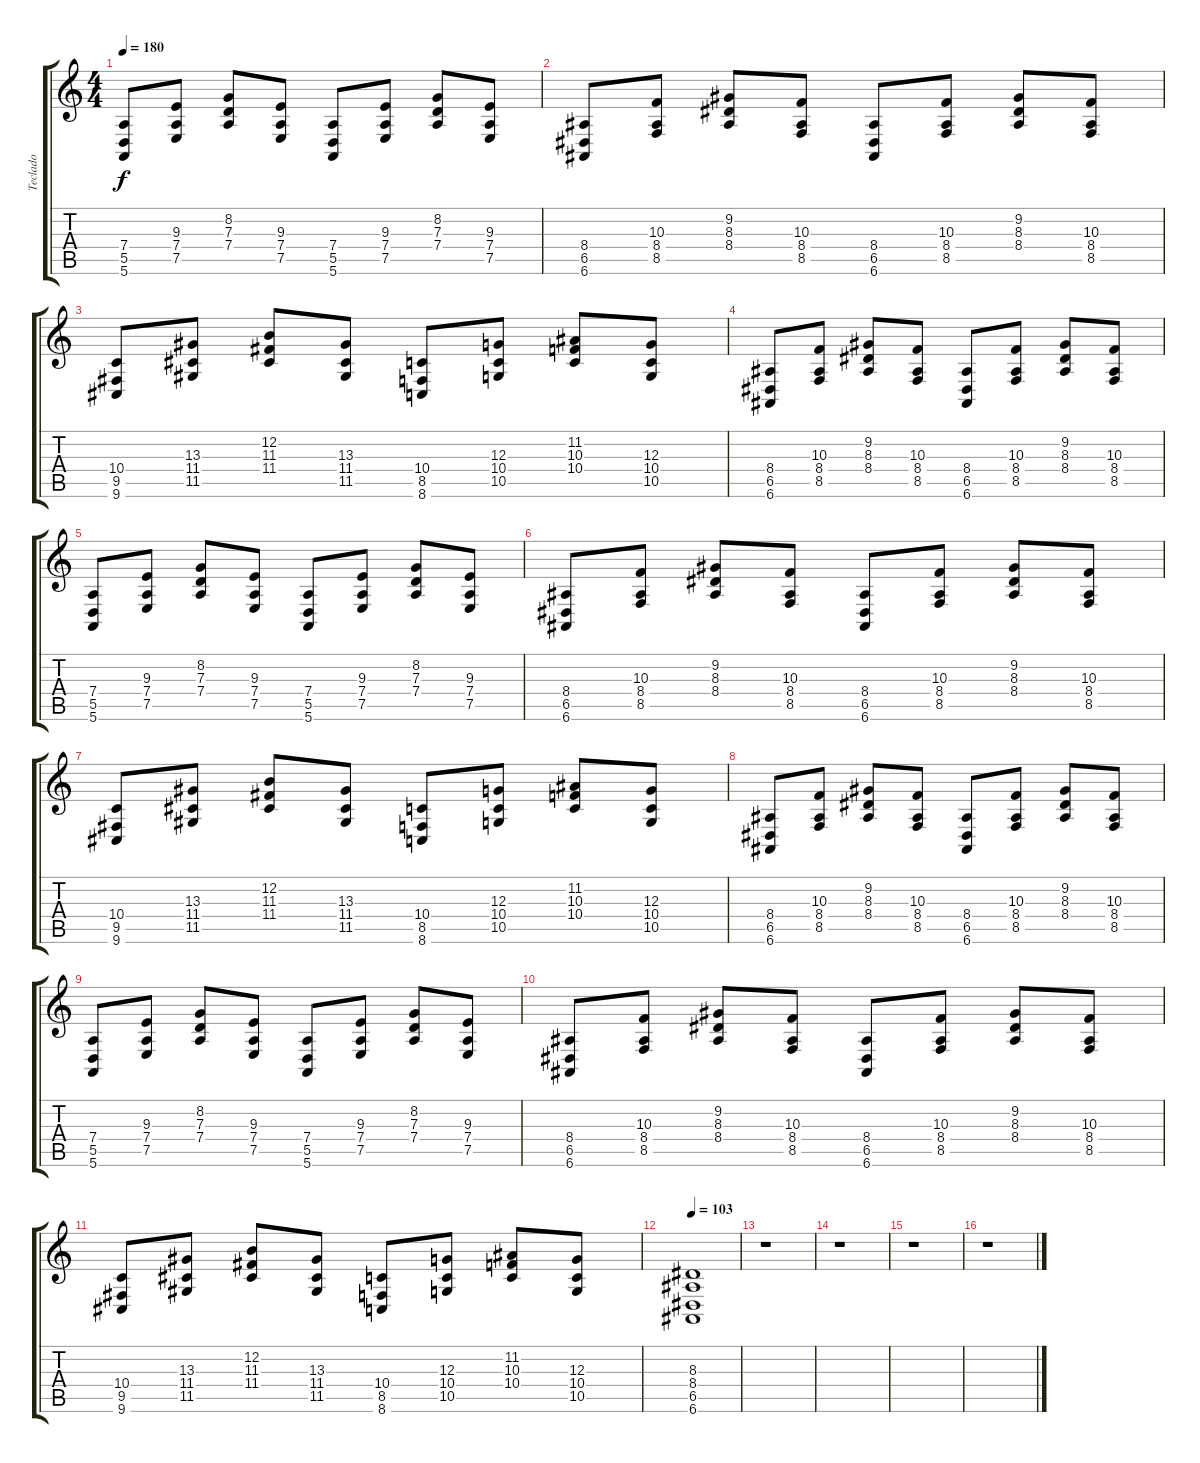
\track ("Teclado" "Teclado") {instrument orchestralharp}
\staff {score tabs}
\tuning (E4 B3 G3 D3 A2 E2) {hide}
\ts (4 4)
\tempo 180
\clef g2
\ks c
(7.4 5.5 5.6).8{dy f} (9.3 7.4 7.5).8 (8.2 7.3 7.4).8 (9.3 7.4 7.5).8 (7.4 5.5 5.6).8 (9.3 7.4 7.5).8 (8.2 7.3 7.4).8 (9.3 7.4 7.5).8 |
(8.4 6.5 6.6).8 (10.3 8.4 8.5).8 (9.2 8.3 8.4).8 (10.3 8.4 8.5).8 (8.4 6.5 6.6).8 (10.3 8.4 8.5).8 (9.2 8.3 8.4).8 (10.3 8.4 8.5).8 |
(10.4 9.5 9.6).8 (13.3 11.4 11.5).8 (12.2 11.3 11.4).8 (13.3 11.4 11.5).8 (10.4 8.5 8.6).8 (12.3 10.4 10.5).8 (11.2 10.3 10.4).8 (12.3 10.4 10.5).8 |
(8.4 6.5 6.6).8 (10.3 8.4 8.5).8 (9.2 8.3 8.4).8 (10.3 8.4 8.5).8 (8.4 6.5 6.6).8 (10.3 8.4 8.5).8 (9.2 8.3 8.4).8 (10.3 8.4 8.5).8 |
(7.4 5.5 5.6).8 (9.3 7.4 7.5).8 (8.2 7.3 7.4).8 (9.3 7.4 7.5).8 (7.4 5.5 5.6).8 (9.3 7.4 7.5).8 (8.2 7.3 7.4).8 (9.3 7.4 7.5).8 |
(8.4 6.5 6.6).8 (10.3 8.4 8.5).8 (9.2 8.3 8.4).8 (10.3 8.4 8.5).8 (8.4 6.5 6.6).8 (10.3 8.4 8.5).8 (9.2 8.3 8.4).8 (10.3 8.4 8.5).8 |
(10.4 9.5 9.6).8 (13.3 11.4 11.5).8 (12.2 11.3 11.4).8 (13.3 11.4 11.5).8 (10.4 8.5 8.6).8 (12.3 10.4 10.5).8 (11.2 10.3 10.4).8 (12.3 10.4 10.5).8 |
(8.4 6.5 6.6).8 (10.3 8.4 8.5).8 (9.2 8.3 8.4).8 (10.3 8.4 8.5).8 (8.4 6.5 6.6).8 (10.3 8.4 8.5).8 (9.2 8.3 8.4).8 (10.3 8.4 8.5).8 |
(7.4 5.5 5.6).8 (9.3 7.4 7.5).8 (8.2 7.3 7.4).8 (9.3 7.4 7.5).8 (7.4 5.5 5.6).8 (9.3 7.4 7.5).8 (8.2 7.3 7.4).8 (9.3 7.4 7.5).8 |
(8.4 6.5 6.6).8 (10.3 8.4 8.5).8 (9.2 8.3 8.4).8 (10.3 8.4 8.5).8 (8.4 6.5 6.6).8 (10.3 8.4 8.5).8 (9.2 8.3 8.4).8 (10.3 8.4 8.5).8 |
(10.4 9.5 9.6).8 (13.3 11.4 11.5).8 (12.2 11.3 11.4).8 (13.3 11.4 11.5).8 (10.4 8.5 8.6).8 (12.3 10.4 10.5).8 (11.2 10.3 10.4).8 (12.3 10.4 10.5).8 |
\tempo 103
(8.3 8.4 6.5 6.6).1 |
r.1 |
r.1 |
r.1 |
r.1
